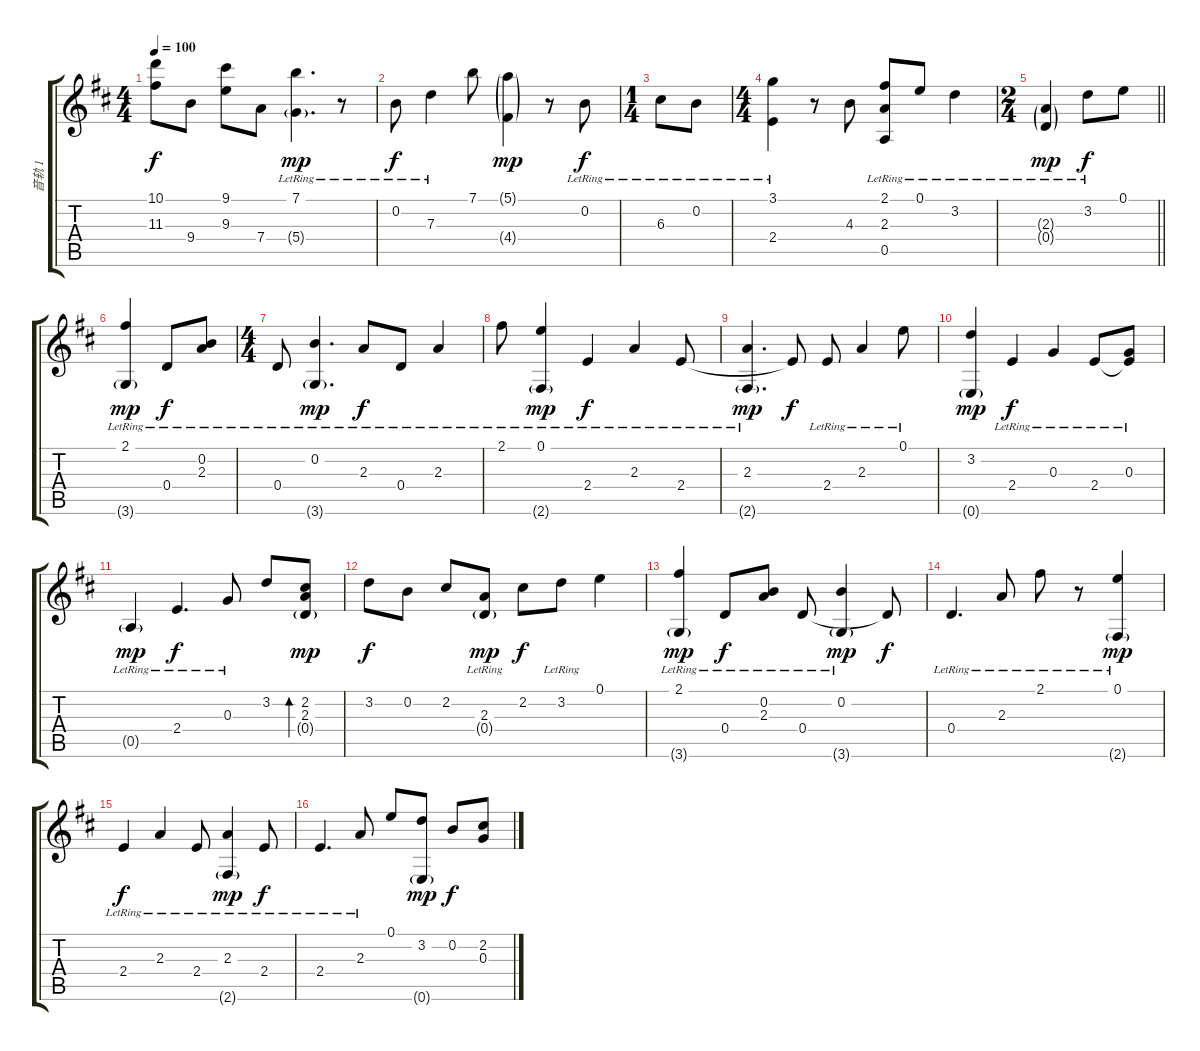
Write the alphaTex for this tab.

\track ("音轨 1" "音轨 1") {instrument acousticguitarnylon}
\staff {score tabs}
\tuning (E4 B3 G3 D3 A2 E2) {hide}
\ts (4 4)
\tempo 100
\clef g2
\ks d
(10.1 11.3).8{dy f} 9.4.8 (9.1 9.3).8 7.4.8 (7.1{lr} 5.4{g lr}).4{d dy mp} r.8 |
0.2{lr}.8{dy f} 7.3{lr}.4 7.1.8 (5.1{g} 4.4{g}).4{dy mp} r.8 0.2{lr}.8{dy f} |
\ts (1 4)
6.3{lr}.8 0.2{lr}.8 |
\ts (4 4)
(3.1{lr} 2.4{lr}).4 r.8 4.3.8 (2.1{lr} 2.3{lr} 0.5{lr}).8 0.1{lr}.8 3.2{lr}.4 |
\ts (2 4)
\barLineRight lightlight
(2.3{g lr} 0.4{g lr}).4{dy mp} 3.2{lr}.8{dy f} 0.1.8 |
(2.1{lr} 3.6{g lr}).4{dy mp} 0.4{lr}.8{dy f} (0.2{lr} 2.3{lr}).8 |
\ts (4 4)
0.4{lr}.8 (0.2{lr} 3.6{g lr}).4{d dy mp} 2.3{lr}.8{dy f} 0.4{lr}.8 2.3{lr}.4 |
2.1{lr}.8 (0.1{lr} 2.6{g lr}).4{dy mp} 2.4{lr}.4{dy f} 2.3{lr}.4 2.4{lr}.8 |
(2.3{lr} 2.6{g lr}).4{d dy mp} 2.4{t}.8{dy f} 2.4{lr}.8 2.3{lr}.4 0.1{lr}.8 |
(3.2 0.6{g}).4{dy mp} 2.4{lr}.4{dy f} 0.3{lr}.4 2.4{lr}.8 (0.3{lr} 2.4{t}).8 |
0.5{g lr}.4{dy mp} 2.4{lr}.4{d dy f} 0.3{lr}.8 3.2.8 (2.2 2.3 0.4{g}).8{bd 480 dy mp} |
3.2.8{dy f} 0.2.8 2.2.8 (2.3{lr} 0.4{g lr}).8{dy mp} 2.2.8{dy f} 3.2{lr}.8 0.1.4 |
(2.1{lr} 3.6{g lr}).4{dy mp} 0.4{lr}.8{dy f} (0.2{lr} 2.3{lr}).8 0.4{lr}.8 (0.2{lr} 3.6{g lr}).4{dy mp} 0.4{t}.8{dy f} |
0.4{lr}.4{d} 2.3{lr}.8 2.1{lr}.8 r.8 (0.1{lr} 2.6{g lr}).4{dy mp} |
2.4{lr}.4{dy f} 2.3{lr}.4 2.4{lr}.8 (2.3{lr} 2.6{g lr}).4{dy mp} 2.4{lr}.8{dy f} |
2.4{lr}.4{d} 2.3{lr}.8 0.1.8 (3.2 0.6{g}).8{dy mp} 0.2.8{dy f} (2.2 0.3).8
